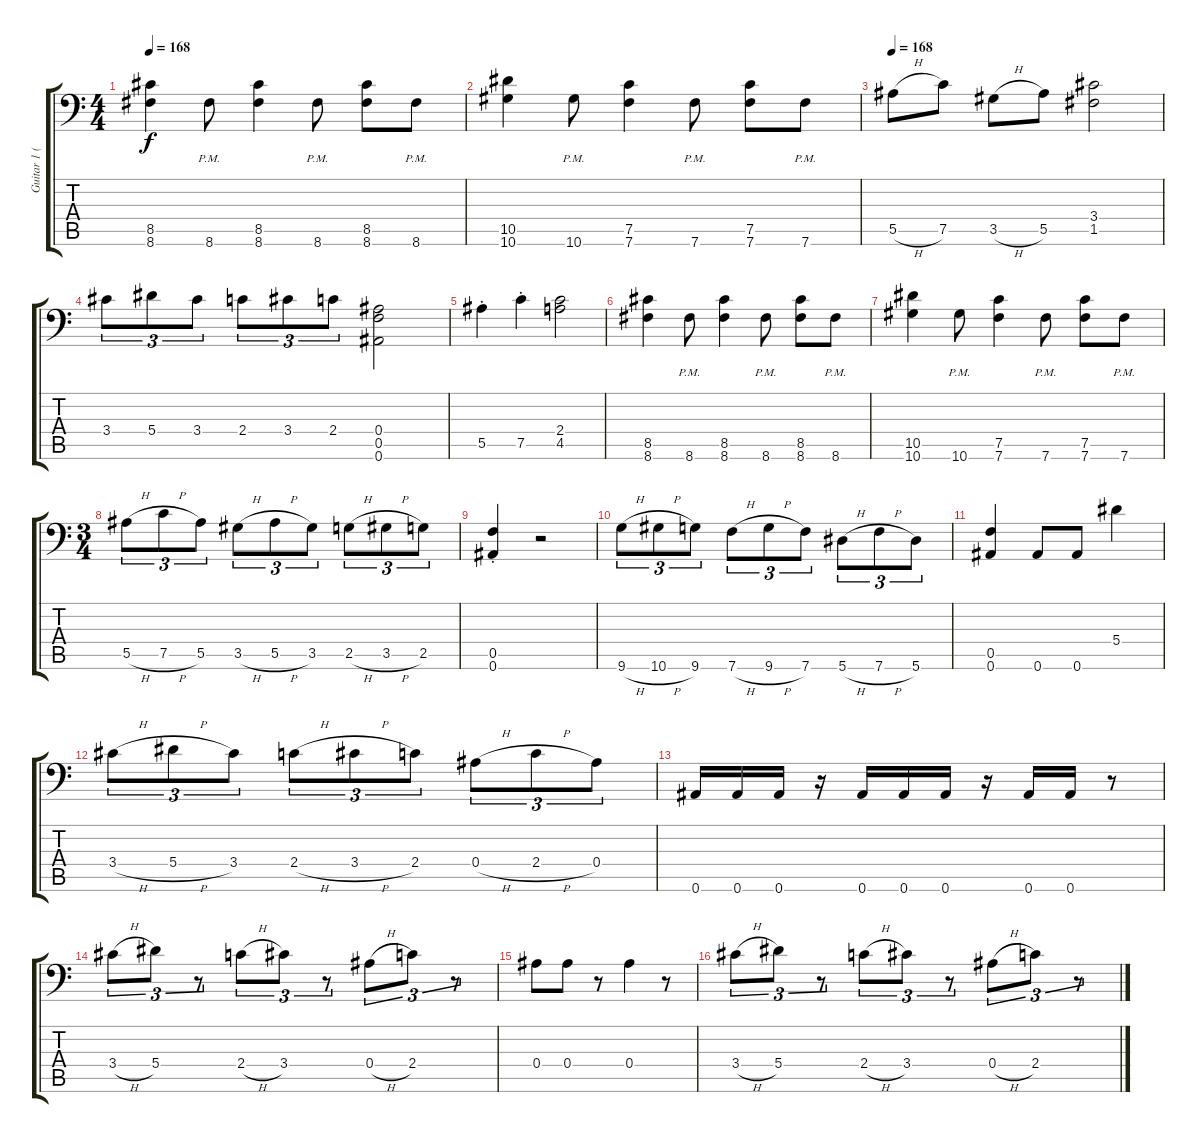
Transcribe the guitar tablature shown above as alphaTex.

\track ("Guitar 1 (Left)" "Guitar 1 (") {instrument distortionguitar}
\staff {score tabs}
\tuning (C4 G3 Eb3 Bb2 F2 Bb1) {hide}
\ts (4 4)
\tempo 168
\clef f4
\ks c
(8.5 8.6).4{dy f} 8.6{pm}.8 (8.5 8.6).4 8.6{pm}.8 (8.5 8.6).8 8.6{pm}.8 |
(10.5 10.6).4 10.6{pm}.8 (7.5 7.6).4 7.6{pm}.8 (7.5 7.6).8 7.6{pm}.8 |
\tempo 168
5.5{h}.8 7.5.8 3.5{h}.8 5.5.8 (3.4 1.5).2 |
3.4.8{tu (3 2)} 5.4.8{tu (3 2)} 3.4.8{tu (3 2)} 2.4.8{tu (3 2)} 3.4.8{tu (3 2)} 2.4.8{tu (3 2)} (0.4 0.5 0.6).2 |
5.5{st}.4 7.5{st}.4 (2.4 4.5).2 |
(8.5 8.6).4 8.6{pm}.8 (8.5 8.6).4 8.6{pm}.8 (8.5 8.6).8 8.6{pm}.8 |
(10.5 10.6).4 10.6{pm}.8 (7.5 7.6).4 7.6{pm}.8 (7.5 7.6).8 7.6{pm}.8 |
\ts (3 4)
5.5{h}.8{tu (3 2)} 7.5{h}.8{tu (3 2)} 5.5.8{tu (3 2)} 3.5{h}.8{tu (3 2)} 5.5{h}.8{tu (3 2)} 3.5.8{tu (3 2)} 2.5{h}.8{tu (3 2)} 3.5{h}.8{tu (3 2)} 2.5.8{tu (3 2)} |
(0.5{st} 0.6{st}).4 r.2 |
9.6{h}.8{tu (3 2)} 10.6{h}.8{tu (3 2)} 9.6.8{tu (3 2)} 7.6{h}.8{tu (3 2)} 9.6{h}.8{tu (3 2)} 7.6.8{tu (3 2)} 5.6{h}.8{tu (3 2)} 7.6{h}.8{tu (3 2)} 5.6.8{tu (3 2)} |
(0.5 0.6).4 0.6.8 0.6.8 5.4.4 |
3.4{h}.8{tu (3 2)} 5.4{h}.8{tu (3 2)} 3.4.8{tu (3 2)} 2.4{h}.8{tu (3 2)} 3.4{h}.8{tu (3 2)} 2.4.8{tu (3 2)} 0.4{h}.8{tu (3 2)} 2.4{h}.8{tu (3 2)} 0.4.8{tu (3 2)} |
0.6.16 0.6.16 0.6.16 r.16 0.6.16 0.6.16 0.6.16 r.16 0.6.16 0.6.16 r.8 |
3.4{h}.8{tu (3 2)} 5.4.8{tu (3 2)} r.8{tu (3 2)} 2.4{h}.8{tu (3 2)} 3.4.8{tu (3 2)} r.8{tu (3 2)} 0.4{h}.8{tu (3 2)} 2.4.8{tu (3 2)} r.8{tu (3 2)} |
0.4.8 0.4.8 r.8 0.4.4 r.8 |
3.4{h}.8{tu (3 2)} 5.4.8{tu (3 2)} r.8{tu (3 2)} 2.4{h}.8{tu (3 2)} 3.4.8{tu (3 2)} r.8{tu (3 2)} 0.4{h}.8{tu (3 2)} 2.4.8{tu (3 2)} r.8{tu (3 2)}
